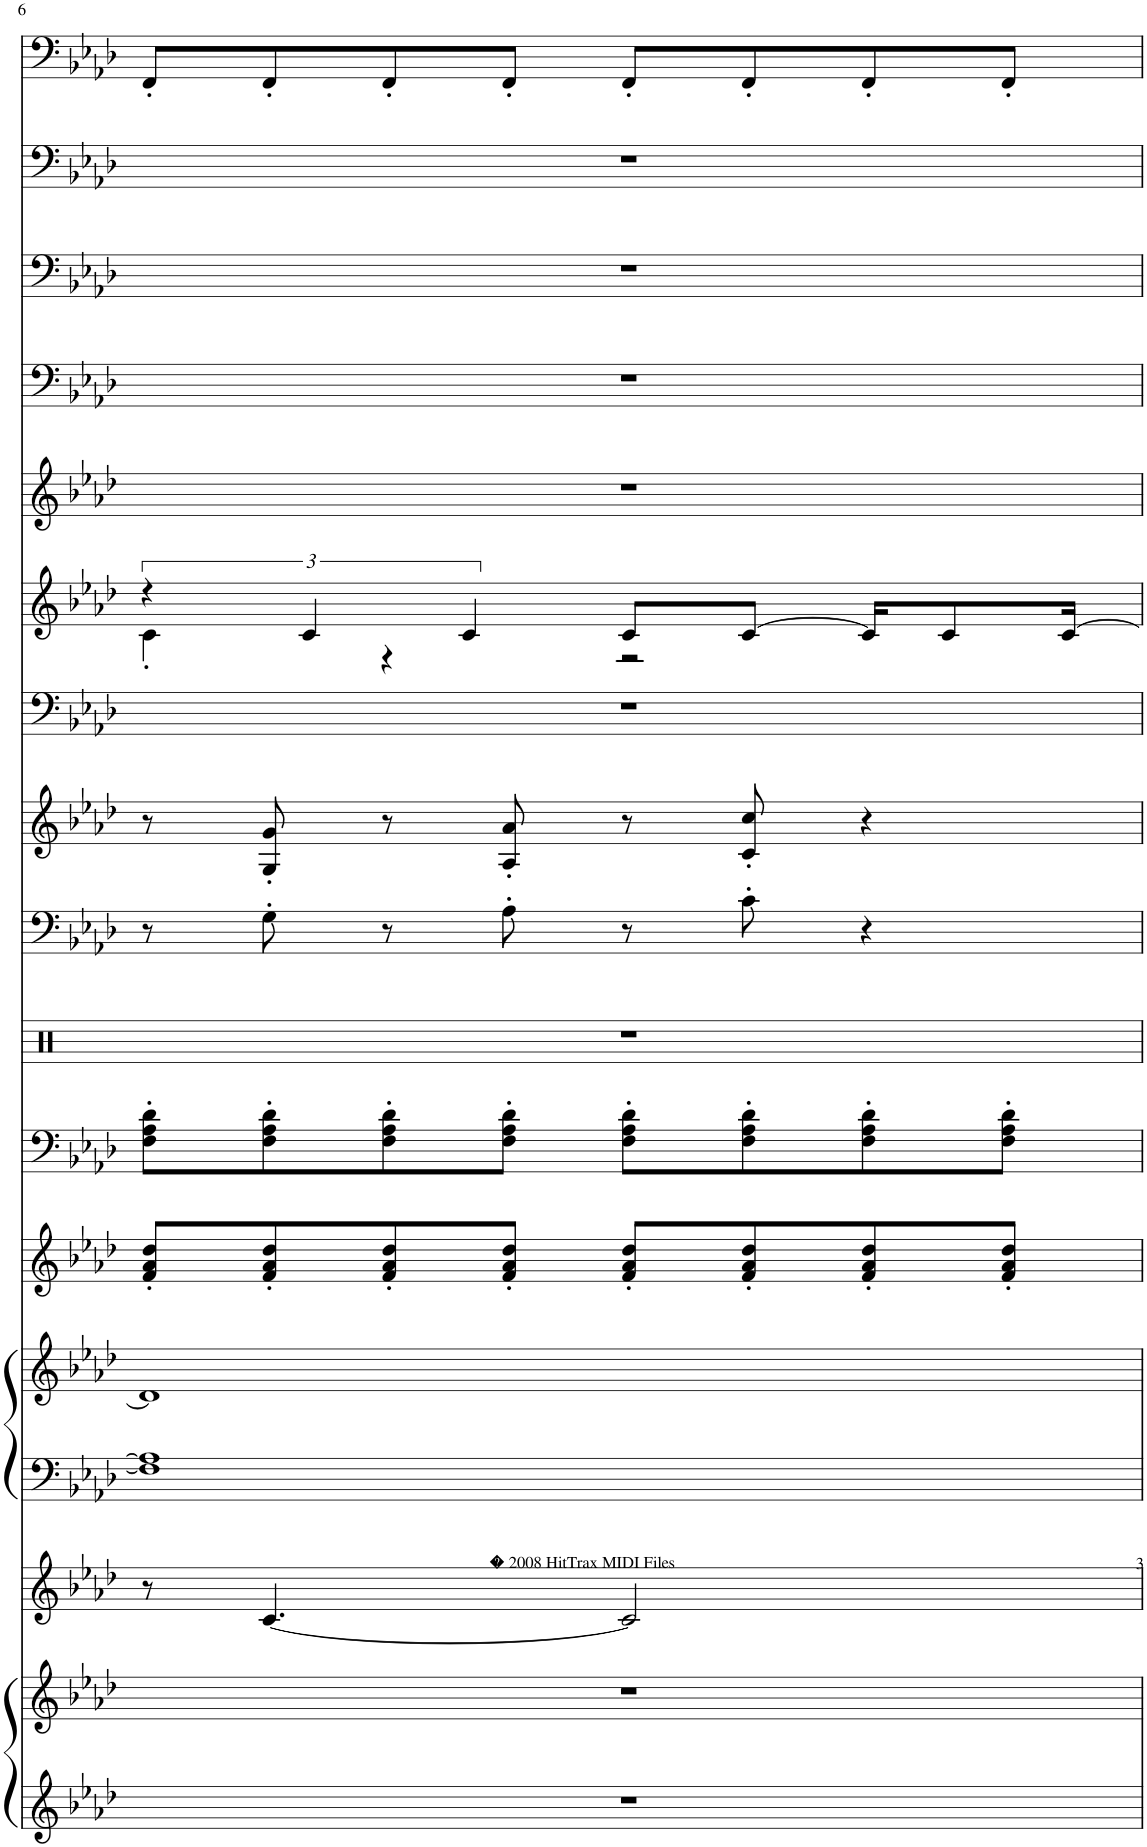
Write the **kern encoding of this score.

**kern	**kern	**kern	**kern	**kern	**kern	**kern	**kern	**kern	**kern	**kern	**kern	**kern	**kern	**kern	**kern	**kern
*part15	*part15	*part14	*part13	*part13	*part12	*part11	*part10	*part9	*part8	*part7	*part6	*part5	*part4	*part3	*part2	*part1
*staff17	*staff16	*staff15	*staff14	*staff13	*staff12	*staff11	*staff10	*staff9	*staff8	*staff7	*staff6	*staff5	*staff4	*staff3	*staff2	*staff1
*I"Grand Piano	*	*I"Rev. Cymbal	*I"Sweep Pad	*	*I"Syn.Strings 1	*I"Polysynth Pad	*I"Percussion	*I"Strings 1	*I"Strings 1	*I"Strings 2	*I"Helicopter	*I"Voice Oohs	*I"Jazz Guitar	*I"Saw Wave	*I"Acoustic Bass	*I"Synth Bass 1, � MMP Sequencing
*I'Pno	*	*	*	*	*I'Str	*	*I'Perc	*I'Str	*I'Str	*I'Str	*	*I'V	*	*	*I'Ac b	*
!!LO:PB:g=z
*clefG2	*clefG2	*clefG2	*clefF4	*clefG2	*clefG2	*clefF4	*clefX	*clefF4	*clefG2	*clefF4	*clefG2	*clefG2	*clefF4	*clefF4	*clefF4	*clefF4
*k[b-e-a-d-]	*k[b-e-a-d-]	*k[b-e-a-d-]	*k[b-e-a-d-]	*k[b-e-a-d-]	*k[b-e-a-d-]	*k[b-e-a-d-]	*k[]	*k[b-e-a-d-]	*k[b-e-a-d-]	*k[b-e-a-d-]	*k[b-e-a-d-]	*k[b-e-a-d-]	*k[b-e-a-d-]	*k[b-e-a-d-]	*k[b-e-a-d-]	*k[b-e-a-d-]
*M4/4	*M4/4	*M4/4	*M4/4	*M4/4	*M4/4	*M4/4	*M4/4	*M4/4	*M4/4	*M4/4	*M4/4	*M4/4	*M4/4	*M4/4	*M4/4	*M4/4
=6	=6	=6	=6	=6	=6	=6	=6	=6	=6	=6	=6	=6	=6	=6	=6	=6
*	*	*	*	*	*	*	*	*	*	*	*^	*	*	*	*	*
1r	1r	8r	1F] 1A-]	1d-]	8f/' 8a-/' 8dd-/'L	8F\' 8A-\' 8d-\'L	1r	8r	8r	1r	6r	4c'\	1r	1r	1r	1r	8FF'/L
.	.	[4.c/	.	.	8f/' 8a-/' 8dd-/'	8F\' 8A-\' 8d-\'	.	8G'\	8G/' 8g/'	.	.	.	.	.	.	.	8FF'/
.	.	.	.	.	.	.	.	.	.	.	6c/	.	.	.	.	.	.
.	.	.	.	.	8f/' 8a-/' 8dd-/'	8F\' 8A-\' 8d-\'	.	8r	8r	.	.	4r	.	.	.	.	8FF'/
.	.	.	.	.	.	.	.	.	.	.	6c/	.	.	.	.	.	.
.	.	.	.	.	8f/' 8a-/' 8dd-/'J	8F\' 8A-\' 8d-\'J	.	8A-'\	8A-/' 8a-/'	.	.	.	.	.	.	.	8FF'/J
.	.	2c/]	.	.	8f/' 8a-/' 8dd-/'L	8F\' 8A-\' 8d-\'L	.	8r	8r	.	8c/L	2r	.	.	.	.	8FF'/L
.	.	.	.	.	8f/' 8a-/' 8dd-/'	8F\' 8A-\' 8d-\'	.	8c'\	8c/' 8cc/'	.	[8c/J	.	.	.	.	.	8FF'/
.	.	.	.	.	8f/' 8a-/' 8dd-/'	8F\' 8A-\' 8d-\'	.	4r	4r	.	16c/KL]	.	.	.	.	.	8FF'/
.	.	.	.	.	.	.	.	.	.	.	8c/	.	.	.	.	.	.
.	.	.	.	.	8f/' 8a-/' 8dd-/'J	8F\' 8A-\' 8d-\'J	.	.	.	.	.	.	.	.	.	.	8FF'/J
.	.	.	.	.	.	.	.	.	.	.	[16c/Jk	.	.	.	.	.	.
*	*	*	*	*	*	*	*	*	*	*	*v	*v	*	*	*	*	*
=	=	=	=	=	=	=	=	=	=	=	=	=	=	=	=	=
*-	*-	*-	*-	*-	*-	*-	*-	*-	*-	*-	*-	*-	*-	*-	*-	*-
